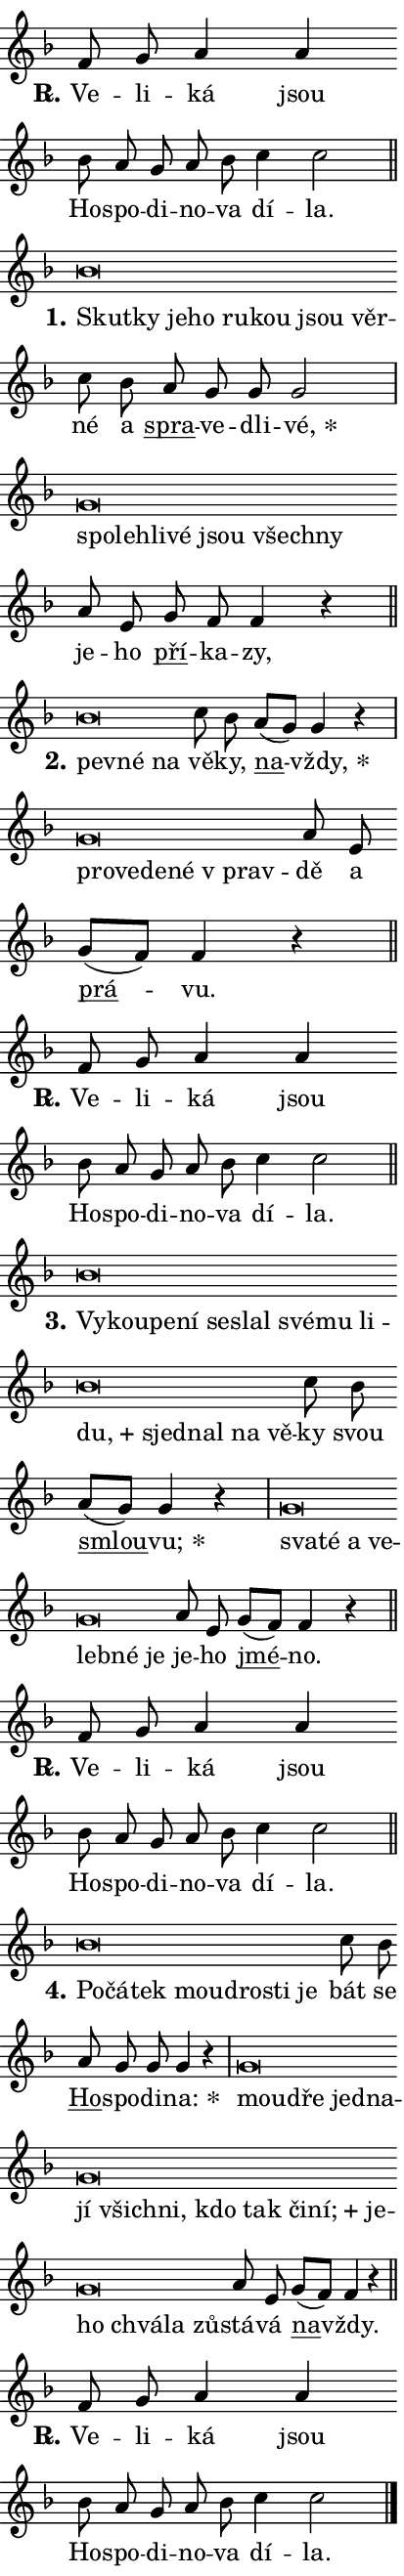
\version "2.24.0"
\header { tagline = "" }
\paper {
  indent = 0\cm
  top-margin = 0\cm
  right-margin = 0.13\cm % to fit lyric hyphens
  bottom-margin = 0\cm
  left-margin = 0\cm
  paper-width = 7\cm
  page-breaking = #ly:one-page-breaking
  system-system-spacing.basic-distance = #11
  score-system-spacing.basic-distance = #11
  ragged-last = ##f
}


%% Author: Thomas Morley
%% https://lists.gnu.org/archive/html/lilypond-user/2020-05/msg00002.html
#(define (line-position grob)
"Returns position of @var[grob} in current system:
   @code{'start}, if at first time-step
   @code{'end}, if at last time-step
   @code{'middle} otherwise
"
  (let* ((col (ly:item-get-column grob))
         (ln (ly:grob-object col 'left-neighbor))
         (rn (ly:grob-object col 'right-neighbor))
         (col-to-check-left (if (ly:grob? ln) ln col))
         (col-to-check-right (if (ly:grob? rn) rn col))
         (break-dir-left
           (and
             (ly:grob-property col-to-check-left 'non-musical #f)
             (ly:item-break-dir col-to-check-left)))
         (break-dir-right
           (and
             (ly:grob-property col-to-check-right 'non-musical #f)
             (ly:item-break-dir col-to-check-right))))
        (cond ((eqv? 1 break-dir-left) 'start)
              ((eqv? -1 break-dir-right) 'end)
              (else 'middle))))

#(define (tranparent-at-line-position vctor)
  (lambda (grob)
  "Relying on @code{line-position} select the relevant enry from @var{vctor}.
Used to determine transparency,"
    (case (line-position grob)
      ((end) (not (vector-ref vctor 0)))
      ((middle) (not (vector-ref vctor 1)))
      ((start) (not (vector-ref vctor 2))))))

noteHeadBreakVisibility =
#(define-music-function (break-visibility)(vector?)
"Makes @code{NoteHead}s transparent relying on @var{break-visibility}"
#{
  \override NoteHead.transparent =
    #(tranparent-at-line-position break-visibility)
#})

#(define delete-ledgers-for-transparent-note-heads
  (lambda (grob)
    "Reads whether a @code{NoteHead} is transparent.
If so this @code{NoteHead} is removed from @code{'note-heads} from
@var{grob}, which is supposed to be @code{LedgerLineSpanner}.
As a result ledgers are not printed for this @code{NoteHead}"
    (let* ((nhds-array (ly:grob-object grob 'note-heads))
           (nhds-list
             (if (ly:grob-array? nhds-array)
                 (ly:grob-array->list nhds-array)
                 '()))
           ;; Relies on the transparent-property being done before
           ;; Staff.LedgerLineSpanner.after-line-breaking is executed.
           ;; This is fragile ...
           (to-keep
             (remove
               (lambda (nhd)
                 (ly:grob-property nhd 'transparent #f))
               nhds-list)))
      ;; TODO find a better method to iterate over grob-arrays, similiar
      ;; to filter/remove etc for lists
      ;; For now rebuilt from scratch
      (set! (ly:grob-object grob 'note-heads)  '())
      (for-each
        (lambda (nhd)
          (ly:pointer-group-interface::add-grob grob 'note-heads nhd))
        to-keep))))

squashNotes = {
  \override NoteHead.X-extent = #'(-0.2 . 0.2)
  \override NoteHead.Y-extent = #'(-0.75 . 0)
  \override NoteHead.stencil =
    #(lambda (grob)
       (let ((pos (ly:grob-property grob 'staff-position)))
         (begin
           (if (< pos -7) (display "ERROR: Lower brevis then expected\n") (display "OK: Expected brevis position\n"))
           (if (<= pos -6) ly:text-interface::print ly:note-head::print))))
}
unSquashNotes = {
  \revert NoteHead.X-extent
  \revert NoteHead.Y-extent
  \revert NoteHead.stencil
}

hideNotes = \noteHeadBreakVisibility #begin-of-line-visible
unHideNotes = \noteHeadBreakVisibility #all-visible

% work-around for resetting accidentals
% https://lilypond.org/doc/v2.23/Documentation/notation/displaying-rhythms#unmetered-music
cadenzaMeasure = {
  \cadenzaOff
  \partial 1024 s1024
  \cadenzaOn
}

#(define-markup-command (accent layout props text) (markup?)
  "Underline accented syllable"
  (interpret-markup layout props
    #{\markup \override #'(offset . 4.3) \underline { #text }#}))

responsum = \markup \concat {
  "R" \hspace #-1.05 \path #0.1 #'((moveto 0 0.07) (lineto 0.9 0.8)) \hspace #0.05 "."
}

spaceSize = #0.6828661417322834 % exact space size for TeX Gyre Schola

\layout {
  \context {
    \Staff
    \remove "Time_signature_engraver"
    \override LedgerLineSpanner.after-line-breaking = #delete-ledgers-for-transparent-note-heads
  }
  \context {
    \Lyrics {
      \override LyricSpace.minimum-distance = \spaceSize
      \override LyricText.font-name = #"TeX Gyre Schola"
      \override LyricText.font-size = 1
      \override StanzaNumber.font-name = #"TeX Gyre Schola Bold"
      \override StanzaNumber.font-size = 1
    }
  }
  \context {
    \Score 
    \override NoteHead.text =
      #(lambda (grob) 
        (let ((pos (ly:grob-property grob 'staff-position)))
          #{\markup {
            \combine
              \halign #-0.55 \raise #(if (= pos -6) 0 0.5) \override #'(thickness . 2) \draw-line #'(3.2 . 0)
              \musicglyph "noteheads.sM1"
          }#}))
  }
}

% magnetic-lyrics.ily
%
%   written by
%     Jean Abou Samra <jean@abou-samra.fr>
%     Werner Lemberg <wl@gnu.org>
%
%   adapted by
%     Jiri Hon <jiri.hon@gmail.com>
%
% Version 2022-Apr-15

% https://www.mail-archive.com/lilypond-user@gnu.org/msg149350.html

#(define (Left_hyphen_pointer_engraver context)
   "Collect syllable-hyphen-syllable occurrences in lyrics and store
them in properties.  This engraver only looks to the left.  For
example, if the lyrics input is @code{foo -- bar}, it does the
following.

@itemize @bullet
@item
Set the @code{text} property of the @code{LyricHyphen} grob between
@q{foo} and @q{bar} to @code{foo}.

@item
Set the @code{left-hyphen} property of the @code{LyricText} grob with
text @q{foo} to the @code{LyricHyphen} grob between @q{foo} and
@q{bar}.
@end itemize

Use this auxiliary engraver in combination with the
@code{lyric-@/text::@/apply-@/magnetic-@/offset!} hook."
   (let ((hyphen #f)
         (text #f))
     (make-engraver
      (acknowledgers
       ((lyric-syllable-interface engraver grob source-engraver)
        (set! text grob)))
      (end-acknowledgers
       ((lyric-hyphen-interface engraver grob source-engraver)
        ;(when (not (grob::has-interface grob 'lyric-space-interface))
          (set! hyphen grob)));)
      ((stop-translation-timestep engraver)
       (when (and text hyphen)
         (ly:grob-set-object! text 'left-hyphen hyphen))
       (set! text #f)
       (set! hyphen #f)))))

#(define (lyric-text::apply-magnetic-offset! grob)
   "If the space between two syllables is less than the value in
property @code{LyricText@/.details@/.squash-threshold}, move the right
syllable to the left so that it gets concatenated with the left
syllable.

Use this function as a hook for
@code{LyricText@/.after-@/line-@/breaking} if the
@code{Left_@/hyphen_@/pointer_@/engraver} is active."
   (let ((hyphen (ly:grob-object grob 'left-hyphen #f)))
     (when hyphen
       (let ((left-text (ly:spanner-bound hyphen LEFT)))
         (when (grob::has-interface left-text 'lyric-syllable-interface)
           (let* ((common (ly:grob-common-refpoint grob left-text X))
                  (this-x-ext (ly:grob-extent grob common X))
                  (left-x-ext
                   (begin
                     ;; Trigger magnetism for left-text.
                     (ly:grob-property left-text 'after-line-breaking)
                     (ly:grob-extent left-text common X)))
                  ;; `delta` is the gap width between two syllables.
                  (delta (- (interval-start this-x-ext)
                            (interval-end left-x-ext)))
                  (details (ly:grob-property grob 'details))
                  (threshold (assoc-get 'squash-threshold details 0.2)))
             (when (< delta threshold)
               (let* (;; We have to manipulate the input text so that
                      ;; ligatures crossing syllable boundaries are not
                      ;; disabled.  For languages based on the Latin
                      ;; script this is essentially a beautification.
                      ;; However, for non-Western scripts it can be a
                      ;; necessity.
                      (lt (ly:grob-property left-text 'text))
                      (rt (ly:grob-property grob 'text))
                      (is-space (grob::has-interface hyphen 'lyric-space-interface))
                      (space (if is-space " " ""))
                      (extra-delta (if is-space spaceSize 0))
                      ;; Append new syllable.
                      (ltrt-space (if (and (string? lt) (string? rt))
                                (string-append lt space rt)
                                (make-concat-markup (list lt space rt))))
                      ;; Right-align `ltrt` to the right side.
                      (ltrt-space-markup (grob-interpret-markup
                               grob
                               (make-translate-markup
                                (cons (interval-length this-x-ext) 0)
                                (make-right-align-markup ltrt-space)))))
                 (begin
                   ;; Don't print `left-text`.
                   (ly:grob-set-property! left-text 'stencil #f)
                   ;; Set text and stencil (which holds all collected
                   ;; syllables so far) and shift it to the left.
                   (ly:grob-set-property! grob 'text ltrt-space)
                   (ly:grob-set-property! grob 'stencil ltrt-space-markup)
                   (ly:grob-translate-axis! grob (- (- delta extra-delta)) X))))))))))


#(define (lyric-hyphen::displace-bounds-first grob)
   ;; Make very sure this callback isn't triggered too early.
   (let ((left (ly:spanner-bound grob LEFT))
         (right (ly:spanner-bound grob RIGHT)))
     (ly:grob-property left 'after-line-breaking)
     (ly:grob-property right 'after-line-breaking)
     (ly:lyric-hyphen::print grob)))

squashThreshold = #0.4

\layout {
  \context {
    \Lyrics
    \consists #Left_hyphen_pointer_engraver
    \override LyricText.after-line-breaking =
      #lyric-text::apply-magnetic-offset!
    \override LyricHyphen.stencil = #lyric-hyphen::displace-bounds-first
    \override LyricText.details.squash-threshold = \squashThreshold
    \override LyricHyphen.minimum-distance = 0
    \override LyricHyphen.minimum-length = \squashThreshold
  }
}

squashText = \override LyricText.details.squash-threshold = 9999
unSquashText = \override LyricText.details.squash-threshold = \squashThreshold

leftText = \override LyricText.self-alignment-X = #LEFT
unLeftText = \revert LyricText.self-alignment-X

starOffset = #(lambda (grob) 
                (let ((x_offset (ly:self-alignment-interface::aligned-on-x-parent grob)))
                  (if (= x_offset 0) 0 (+ x_offset 1.2))))

star = #(define-music-function (syllable)(string?)
"Append star separator at the end of a syllable"
#{
  \once \override LyricText.X-offset = #starOffset
  \lyricmode { \markup {
    #syllable
    \override #'((font-name . "TeX Gyre Schola Bold")) \hspace #0.2 \lower #0.65 \larger "*"
  } }
#})

starAccent = #(define-music-function (syllable)(string?)
"Append star separator at the end of a syllable and make accent"
#{
  \once \override LyricText.X-offset = #starOffset
  \lyricmode { \markup {
    \accent #syllable
    \override #'((font-name . "TeX Gyre Schola Bold")) \hspace #0.2 \lower #0.65 \larger "*"
  } }
#})

breath = #(define-music-function (syllable)(string?)
"Append breathing indicator at the end of a syllable"
#{
  \lyricmode { \markup { #syllable "+" } }
#})

optionalBreath = #(define-music-function (syllable)(string?)
"Append optional breathing indicator at the end of a syllable"
#{
  \lyricmode { \markup { #syllable "(+)" } }
#})


\score {
    <<
        \new Voice = "melody" { \cadenzaOn \key f \major \relative { f'8 g a4 a \bar "" bes8 a g a bes \bar "" c4 c2 \cadenzaMeasure \bar "||" \break } }
        \new Lyrics \lyricsto "melody" { \lyricmode { \set stanza = \responsum
Ve -- li -- ká jsou Ho -- spo -- di -- no -- va dí -- la. } }
    >>
    \layout {}
}

\score {
    <<
        \new Voice = "melody" { \cadenzaOn \key f \major \relative { \squashNotes bes'\breve*1/16 \hideNotes \breve*1/16 \bar "" \breve*1/16 \bar "" \breve*1/16 \bar "" \breve*1/16 \bar "" \breve*1/16 \bar "" \breve*1/16 \breve*1/16 \bar "" \unHideNotes \unSquashNotes c8 bes \bar "" a g g g2 \cadenzaMeasure \bar "|" \squashNotes g\breve*1/16 \hideNotes \breve*1/16 \bar "" \breve*1/16 \bar "" \breve*1/16 \bar "" \breve*1/16 \bar "" \breve*1/16 \breve*1/16 \bar "" \unHideNotes \unSquashNotes a8 e \bar "" g f f4 r \cadenzaMeasure \bar "||" \break } }
        \new Lyrics \lyricsto "melody" { \lyricmode { \set stanza = "1."
\leftText Skut -- \squashText ky je -- ho ru -- kou jsou věr -- \unLeftText \unSquashText né a \markup \accent spra -- ve -- dli -- \star vé, \leftText spo -- \squashText leh -- li -- vé jsou všech -- ny \unLeftText \unSquashText je -- ho \markup \accent pří -- ka -- zy, } }
    >>
    \layout {}
}

\score {
    <<
        \new Voice = "melody" { \cadenzaOn \key f \major \relative { \squashNotes bes'\breve*1/16 \hideNotes \breve*1/16 \breve*1/16 \bar "" \unHideNotes \unSquashNotes c8 bes \bar "" a[( g)] g4 r \cadenzaMeasure \bar "|" \squashNotes g\breve*1/16 \hideNotes \breve*1/16 \bar "" \breve*1/16 \bar "" \breve*1/16 \breve*1/16 \bar "" \unHideNotes \unSquashNotes a8 e \bar "" g[( f)] f4 r \cadenzaMeasure \bar "||" \break } }
        \new Lyrics \lyricsto "melody" { \lyricmode { \set stanza = "2."
\leftText pev -- \squashText né na \unLeftText \unSquashText vě -- ky, \markup \accent na -- \star vždy, \leftText pro -- \squashText ve -- de -- né "v prav" -- \unLeftText \unSquashText dě a \markup \accent prá -- vu. } }
    >>
    \layout {}
}

\score {
    <<
        \new Voice = "melody" { \cadenzaOn \key f \major \relative { f'8 g a4 a \bar "" bes8 a g a bes \bar "" c4 c2 \cadenzaMeasure \bar "||" \break } }
        \new Lyrics \lyricsto "melody" { \lyricmode { \set stanza = \responsum
Ve -- li -- ká jsou Ho -- spo -- di -- no -- va dí -- la. } }
    >>
    \layout {}
}

\score {
    <<
        \new Voice = "melody" { \cadenzaOn \key f \major \relative { \squashNotes bes'\breve*1/16 \hideNotes \breve*1/16 \bar "" \breve*1/16 \bar "" \breve*1/16 \bar "" \breve*1/16 \bar "" \breve*1/16 \bar "" \breve*1/16 \bar "" \breve*1/16 \bar "" \breve*1/16 \bar "" \breve*1/16 \bar "" \breve*1/16 \bar "" \breve*1/16 \bar "" \breve*1/16 \breve*1/16 \bar "" \unHideNotes \unSquashNotes c8 bes \bar "" a[( g)] g4 r \cadenzaMeasure \bar "|" \squashNotes g\breve*1/16 \hideNotes \breve*1/16 \bar "" \breve*1/16 \bar "" \breve*1/16 \bar "" \breve*1/16 \bar "" \breve*1/16 \breve*1/16 \bar "" \unHideNotes \unSquashNotes a8 e \bar "" g[( f)] f4 r \cadenzaMeasure \bar "||" \break } }
        \new Lyrics \lyricsto "melody" { \lyricmode { \set stanza = "3."
\leftText Vy -- \squashText kou -- pe -- ní se -- slal své -- mu li -- \breath "du," sjed -- nal na vě -- \unLeftText \unSquashText ky svou \markup \accent smlou -- \star vu; \leftText sva -- \squashText té a ve -- leb -- né je \unLeftText \unSquashText je -- ho \markup \accent jmé -- no. } }
    >>
    \layout {}
}

\score {
    <<
        \new Voice = "melody" { \cadenzaOn \key f \major \relative { f'8 g a4 a \bar "" bes8 a g a bes \bar "" c4 c2 \cadenzaMeasure \bar "||" \break } }
        \new Lyrics \lyricsto "melody" { \lyricmode { \set stanza = \responsum
Ve -- li -- ká jsou Ho -- spo -- di -- no -- va dí -- la. } }
    >>
    \layout {}
}

\score {
    <<
        \new Voice = "melody" { \cadenzaOn \key f \major \relative { \squashNotes bes'\breve*1/16 \hideNotes \breve*1/16 \bar "" \breve*1/16 \bar "" \breve*1/16 \bar "" \breve*1/16 \bar "" \breve*1/16 \breve*1/16 \bar "" \unHideNotes \unSquashNotes c8 bes \bar "" a g g g4 r \cadenzaMeasure \bar "|" \squashNotes g\breve*1/16 \hideNotes \breve*1/16 \bar "" \breve*1/16 \bar "" \breve*1/16 \bar "" \breve*1/16 \bar "" \breve*1/16 \bar "" \breve*1/16 \bar "" \breve*1/16 \bar "" \breve*1/16 \bar "" \breve*1/16 \bar "" \breve*1/16 \bar "" \breve*1/16 \bar "" \breve*1/16 \bar "" \breve*1/16 \bar "" \breve*1/16 \breve*1/16 \bar "" \unHideNotes \unSquashNotes a8 e \bar "" g[( f)] f4 r \cadenzaMeasure \bar "||" \break } }
        \new Lyrics \lyricsto "melody" { \lyricmode { \set stanza = "4."
\leftText Po -- \squashText čá -- tek mou -- dro -- sti je \unLeftText \unSquashText bát se \markup \accent Ho -- spo -- di -- \star na: \leftText mou -- \squashText dře jed -- na -- jí všich -- ni, kdo tak či -- \breath "ní;" je -- ho chvá -- la zů -- \unLeftText \unSquashText stá -- vá \markup \accent na -- vždy. } }
    >>
    \layout {}
}

\score {
    <<
        \new Voice = "melody" { \cadenzaOn \key f \major \relative { f'8 g a4 a \bar "" bes8 a g a bes \bar "" c4 c2 \cadenzaMeasure \bar "||" \break } \bar "|." }
        \new Lyrics \lyricsto "melody" { \lyricmode { \set stanza = \responsum
Ve -- li -- ká jsou Ho -- spo -- di -- no -- va dí -- la. } }
    >>
    \layout {}
}
